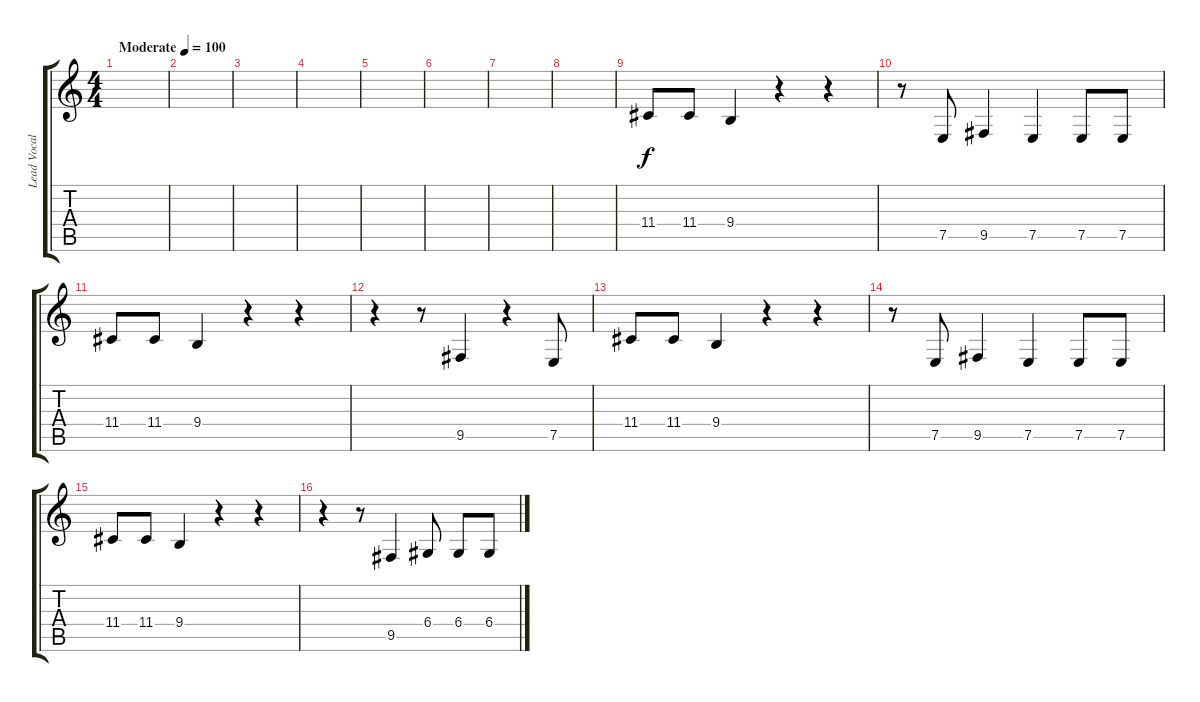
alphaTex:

\track ("Lead Vocals" "Lead Vocal") {instrument trumpet}
\staff {score tabs}
\tuning (E4 B3 G3 D3 A2 E2) {hide}
\ts (4 4)
\tempo (100 "Moderate")
\clef g2
\ks c
|
|
|
|
|
|
|
|
11.4.8 11.4.8 9.4.4 r.4 r.4 |
r.8 7.5.8 9.5.4 7.5.4 7.5.8 7.5.8 |
11.4.8 11.4.8 9.4.4 r.4 r.4 |
r.4 r.8 9.5.4 r.4 7.5.8 |
11.4.8 11.4.8 9.4.4 r.4 r.4 |
r.8 7.5.8 9.5.4 7.5.4 7.5.8 7.5.8 |
11.4.8 11.4.8 9.4.4 r.4 r.4 |
r.4 r.8 9.5.4 6.4.8 6.4.8 6.4.8
